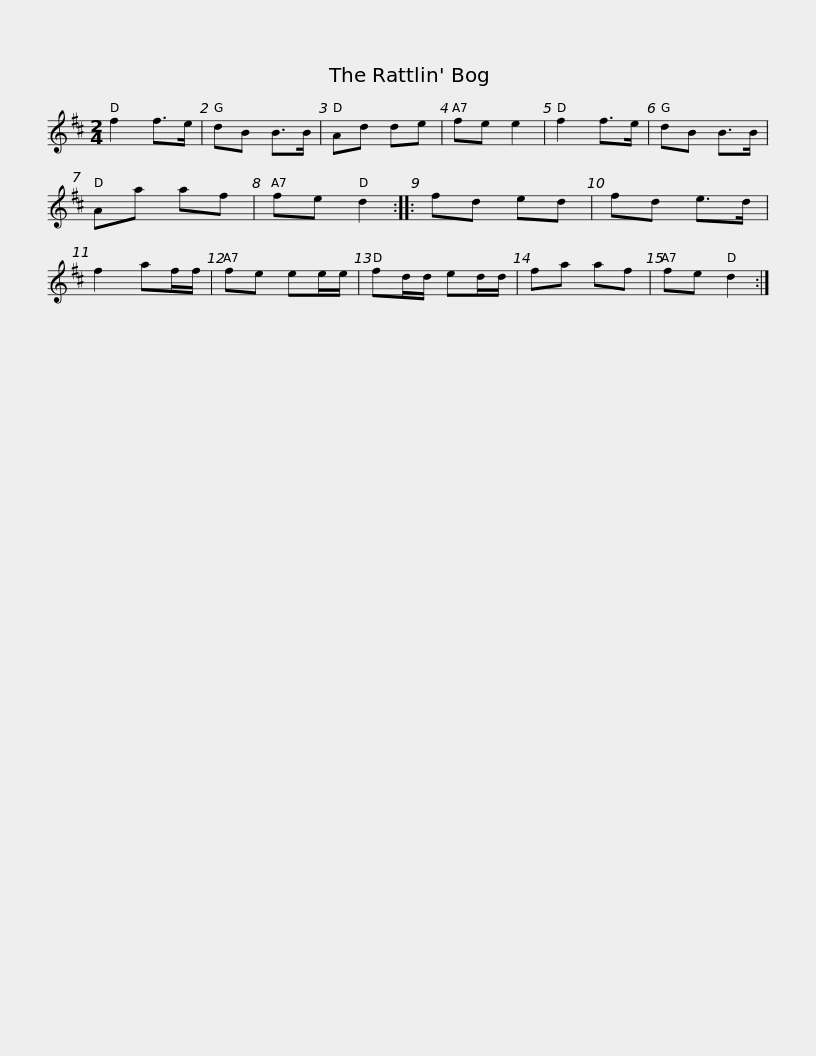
X:1
L:1/8
M:2/4
I:linebreak $
K:D
V:1 treble
V:1
 f2 f>e | dB B>B | Ad de | fe e2 | f2 f>e | %5
 dB B>B | Aa af | fe d2 :: fd ed | fd e>d |$ %10
 f2 af/f/ | fe ee/e/ | fd/d/ ed/d/ | fa af | fe d2 :| %15
